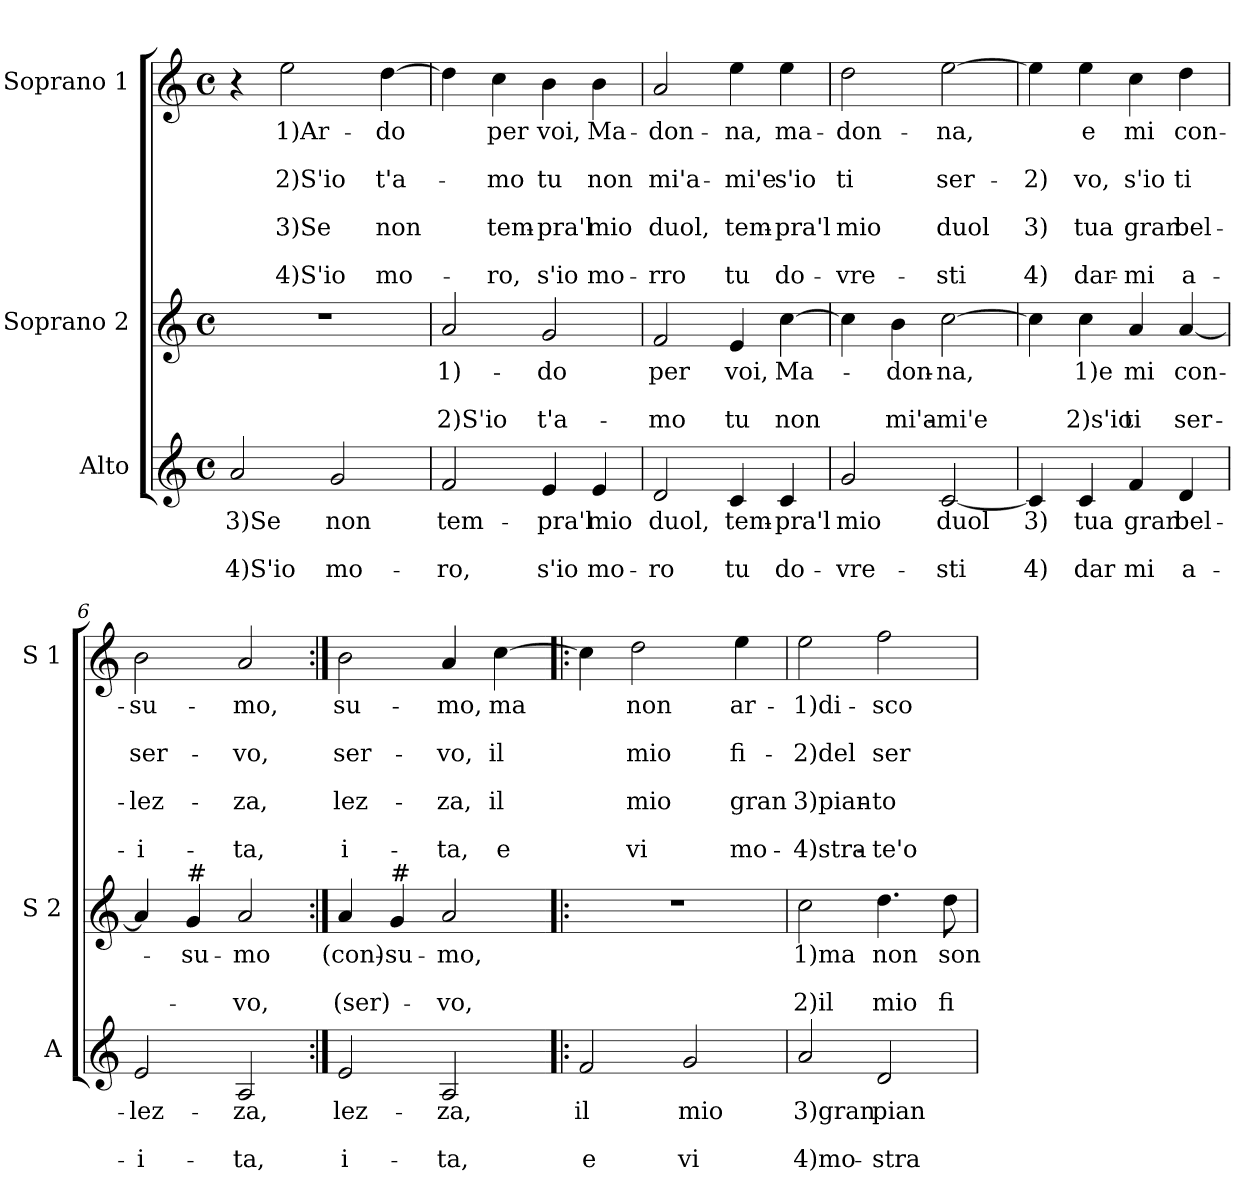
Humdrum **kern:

**kern	**text	**text	**text	**kern	**text	**text	**text	**kern	**text	**text	**text	**text	**text	**text	**text
*part3	*part3	*part3	*part3	*part2	*part2	*part2	*part2	*part1	*part1	*part1	*part1	*part1	*part1	*part1	*part1
*staff3	*staff3	*staff3	*staff3	*staff2	*staff2	*staff2	*staff2	*staff1	*staff1	*staff1	*staff1	*staff1	*staff1	*staff1	*staff1
*I"Alto	*	*	*	*I"Soprano 2	*	*	*	*I"Soprano 1	*	*	*	*	*	*	*
*I'A	*	*	*	*I'S 2	*	*	*	*I'S 1	*	*	*	*	*	*	*
*clefG2	*	*	*	*clefG2	*	*	*	*clefG2	*	*	*	*	*	*	*
*k[]	*	*	*	*k[]	*	*	*	*k[]	*	*	*	*	*	*	*
*C:	*	*	*	*C:	*	*	*	*C:	*	*	*	*	*	*	*
*M4/4	*	*	*	*M4/4	*	*	*	*M4/4	*	*	*	*	*	*	*
*met(c)	*	*	*	*met(c)	*	*	*	*met(c)	*	*	*	*	*	*	*
=1	=1	=1	=1	=1	=1	=1	=1	=1	=1	=1	=1	=1	=1	=1	=1
!	!LO:LY:b	!	!LO:LY:b	!	!	!	!	!	!	!	!	!	!	!	!
2a/	3)Se	.	4)S'io	1r	.	.	.	4r	.	.	.	.	.	.	.
!	!	!	!	!	!	!	!	!	!LO:LY:b	!	!LO:LY:b	!	!LO:LY:b	!	!LO:LY:b
.	.	.	.	.	.	.	.	2ee\	1)Ar-	.	2)S'io	.	3)Se	.	4)S'io
!	!LO:LY:b	!	!LO:LY:b	!	!	!	!	!	!	!	!	!	!	!	!
2g/	non	.	mo-	.	.	.	.	.	.	.	.	.	.	.	.
!	!	!	!	!	!	!	!	!	!LO:LY:b	!	!LO:LY:b	!	!LO:LY:b	!	!LO:LY:b
.	.	.	.	.	.	.	.	[4dd\	-do	.	t'a-	.	non	.	mo-
=2	=2	=2	=2	=2	=2	=2	=2	=2	=2	=2	=2	=2	=2	=2	=2
!	!LO:LY:b	!	!LO:LY:b	!	!LO:LY:b	!	!LO:LY:b	!	!	!	!	!	!	!	!
2f/	tem-	.	-ro,	2a/	1)-	.	2)S'io	4dd\]	.	.	.	.	.	.	.
!	!	!	!	!	!	!	!	!	!LO:LY:b	!	!LO:LY:b	!	!LO:LY:b	!	!LO:LY:b
.	.	.	.	.	.	.	.	4cc\	per	.	-mo	.	tem-	.	-ro,
!	!LO:LY:b	!	!LO:LY:b	!	!LO:LY:b	!	!LO:LY:b	!	!LO:LY:b	!	!LO:LY:b	!	!LO:LY:b	!	!LO:LY:b
4e/	-pra'l	.	s'io	2g/	-do	.	t'a-	4b\	voi,	.	tu	.	-pra'l	.	s'io
!	!LO:LY:b	!	!LO:LY:b	!	!	!	!	!	!LO:LY:b	!	!LO:LY:b	!	!LO:LY:b	!	!LO:LY:b
4e/	mio	.	mo-	.	.	.	.	4b\	Ma-	.	non	.	mio	.	mo-
=3	=3	=3	=3	=3	=3	=3	=3	=3	=3	=3	=3	=3	=3	=3	=3
!	!LO:LY:b	!	!LO:LY:b	!	!LO:LY:b	!	!LO:LY:b	!	!LO:LY:b	!	!LO:LY:b	!	!LO:LY:b	!	!LO:LY:b
2d/	duol,	.	-ro	2f/	per	.	-mo	2a/	-don-	.	mi'a-	.	duol,	.	-rro
!	!LO:LY:b	!	!LO:LY:b	!	!LO:LY:b	!	!LO:LY:b	!	!LO:LY:b	!	!LO:LY:b	!	!LO:LY:b	!	!LO:LY:b
4c/	tem-	.	tu	4e/	voi,	.	tu	4ee\	-na,	.	-mi'e	.	tem-	.	tu
!	!LO:LY:b	!	!LO:LY:b	!	!LO:LY:b	!	!LO:LY:b	!	!LO:LY:b	!	!LO:LY:b	!	!LO:LY:b	!	!LO:LY:b
4c/	-pra'l	.	do-	[4cc\	Ma-	.	non	4ee\	ma-	.	s'io	.	-pra'l	.	do-
=4	=4	=4	=4	=4	=4	=4	=4	=4	=4	=4	=4	=4	=4	=4	=4
!	!LO:LY:b	!	!LO:LY:b	!	!	!	!	!	!LO:LY:b	!	!LO:LY:b	!	!LO:LY:b	!	!LO:LY:b
2g/	mio	.	-vre-	4cc\]	.	.	.	2dd\	-don-	.	ti	.	mio	.	-vre-
!	!	!	!	!	!LO:LY:b	!	!LO:LY:b	!	!	!	!	!	!	!	!
.	.	.	.	4b\	-don-	.	mi'a-	.	.	.	.	.	.	.	.
!	!LO:LY:b	!	!LO:LY:b	!	!LO:LY:b	!	!LO:LY:b	!	!LO:LY:b	!	!LO:LY:b	!	!LO:LY:b	!	!LO:LY:b
[2c/	duol	.	-sti	[2cc\	-na,	.	-mi'e	[2ee\	-na,	.	ser-	.	duol	.	-sti
!!LO:LB:g=z
=5	=5	=5	=5	=5	=5	=5	=5	=5	=5	=5	=5	=5	=5	=5	=5
!	!LO:LY:b	!	!LO:LY:b	!	!	!	!	!	!	!	!LO:LY:b	!	!LO:LY:b	!	!LO:LY:b
4c/]	3)	.	4)	4cc\]	.	.	.	4ee\]	.	.	-2)	.	3)	.	4)
!	!LO:LY:b	!	!LO:LY:b	!	!LO:LY:b	!	!LO:LY:b	!	!LO:LY:b	!	!LO:LY:b	!	!LO:LY:b	!	!LO:LY:b
4c/	tua	.	dar	4cc\	1)e	.	2)s'io	4ee\	e	.	vo,	.	tua	.	dar-
!	!LO:LY:b	!	!LO:LY:b	!	!LO:LY:b	!	!LO:LY:b	!	!LO:LY:b	!	!LO:LY:b	!	!LO:LY:b	!	!LO:LY:b
4f/	gran	.	mi	4a/	mi	.	ti	4cc\	mi	.	s'io	.	gran	.	-mi
!	!LO:LY:b	!	!LO:LY:b	!	!LO:LY:b	!	!LO:LY:b	!	!LO:LY:b	!	!LO:LY:b	!	!LO:LY:b	!	!LO:LY:b
4d/	bel-	.	a-	[4a/	con-	.	ser-	4dd\	con-	.	ti	.	bel-	.	a-
=6	=6	=6	=6	=6	=6	=6	=6	=6	=6	=6	=6	=6	=6	=6	=6
!	!LO:LY:b	!	!LO:LY:b	!	!	!	!	!	!LO:LY:b	!	!LO:LY:b	!	!LO:LY:b	!	!LO:LY:b
2e/	-lez-	.	-i-	4a/]	.	.	.	2b\	-su-	.	ser-	.	-lez-	.	-i-
!	!	!	!	!LO:TX:a:t=#	!	!	!	!	!	!	!	!	!	!	!
!	!	!	!	!	!LO:LY:b	!	!	!	!	!	!	!	!	!	!
.	.	.	.	4g/	-su-	.	.	.	.	.	.	.	.	.	.
!	!LO:LY:b	!	!LO:LY:b	!	!LO:LY:b	!	!LO:LY:b	!	!LO:LY:b	!	!LO:LY:b	!	!LO:LY:b	!	!LO:LY:b
2A/	-za,	.	-ta,	2a/	-mo	.	-vo,	2a/	-mo,	.	-vo,	.	-za,	.	-ta,
=7:|!	=7:|!	=7:|!	=7:|!	=7:|!	=7:|!	=7:|!	=7:|!	=7:|!	=7:|!	=7:|!	=7:|!	=7:|!	=7:|!	=7:|!	=7:|!
!	!LO:LY:b	!	!LO:LY:b	!	!LO:LY:b	!	!LO:LY:b	!	!LO:LY:b	!	!LO:LY:b	!	!LO:LY:b	!	!LO:LY:b
2e/	lez-	.	i-	4a/	(con)-	.	(ser)-	2b\	su-	.	ser-	.	lez-	.	i-
!	!	!	!	!LO:TX:a:t=#	!	!	!	!	!	!	!	!	!	!	!
!	!	!	!	!	!LO:LY:b	!	!	!	!	!	!	!	!	!	!
.	.	.	.	4g/	-su-	.	.	.	.	.	.	.	.	.	.
!	!LO:LY:b	!	!LO:LY:b	!	!LO:LY:b	!	!LO:LY:b	!	!LO:LY:b	!	!LO:LY:b	!	!LO:LY:b	!	!LO:LY:b
2A/	-za,	.	-ta,	2a/	-mo,	.	-vo,	4a/	-mo,	.	-vo,	.	-za,	.	-ta,
!	!	!	!	!	!	!	!	!	!LO:LY:b	!	!LO:LY:b	!	!LO:LY:b	!	!LO:LY:b
.	.	.	.	.	.	.	.	[4cc\	ma	.	il	.	il	.	e
=8!|:	=8!|:	=8!|:	=8!|:	=8!|:	=8!|:	=8!|:	=8!|:	=8!|:	=8!|:	=8!|:	=8!|:	=8!|:	=8!|:	=8!|:	=8!|:
!	!LO:LY:b	!	!LO:LY:b	!	!	!	!	!	!	!	!	!	!	!	!
2f/	il	.	e	1r	.	.	.	4cc\]	.	.	.	.	.	.	.
!	!	!	!	!	!	!	!	!	!LO:LY:b	!	!LO:LY:b	!	!LO:LY:b	!	!LO:LY:b
.	.	.	.	.	.	.	.	2dd\	non	.	mio	.	mio	.	vi
!	!LO:LY:b	!	!LO:LY:b	!	!	!	!	!	!	!	!	!	!	!	!
2g/	mio	.	vi	.	.	.	.	.	.	.	.	.	.	.	.
!	!	!	!	!	!	!	!	!	!LO:LY:b	!	!LO:LY:b	!	!LO:LY:b	!	!LO:LY:b
.	.	.	.	.	.	.	.	4ee\	ar-	.	fi-	.	gran	.	mo-
!!LO:PB:g=z
=9	=9	=9	=9	=9	=9	=9	=9	=9	=9	=9	=9	=9	=9	=9	=9
!	!LO:LY:b	!	!LO:LY:b	!	!LO:LY:b	!	!LO:LY:b	!	!LO:LY:b	!	!LO:LY:b	!	!LO:LY:b	!	!LO:LY:b
2a/	3)gran	.	4)mo-	2cc\	1)ma	.	2)il	2ee\	-1)di-	.	-2)del	.	3)pian-	.	-4)stra-
!	!LO:LY:b	!	!LO:LY:b	!	!LO:LY:b	!	!LO:LY:b	!	!LO:LY:b	!	!LO:LY:b	!	!LO:LY:b	!	!LO:LY:b
2d/	pian-	.	-stra-	4.dd\	non	.	mio	2ff\	-sco	.	ser-	.	-to	.	-te'o-
!	!	!	!	!	!LO:LY:b	!	!LO:LY:b	!	!	!	!	!	!	!	!
.	.	.	.	8dd\	son	.	fi-	.	.	.	.	.	.	.	.
=	=	=	=	=	=	=	=	=	=	=	=	=	=	=	=
*-	*-	*-	*-	*-	*-	*-	*-	*-	*-	*-	*-	*-	*-	*-	*-
